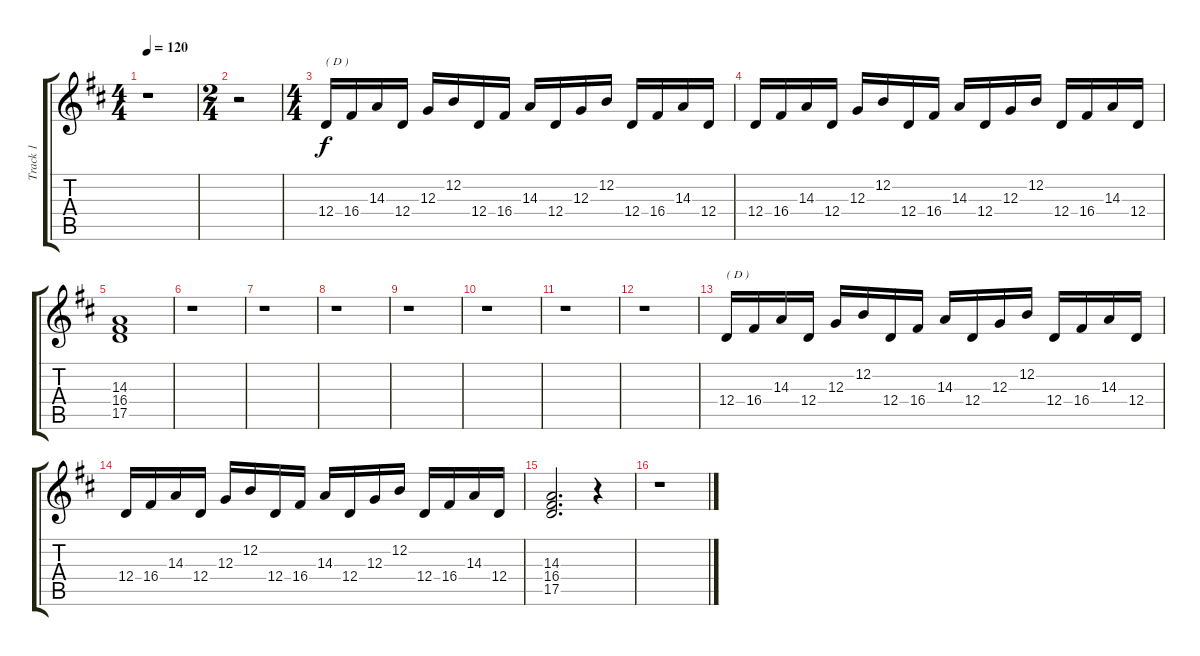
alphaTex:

\track ("Track 1" "Track 1") {instrument harpsichord}
\staff {score tabs}
\tuning (E4 B3 G3 D3 A2 E2) {hide}
\ts (4 4)
\tempo 120
\clef g2
\ks d
r.1{dy f} |
\ts (2 4)
r.2 |
\ts (4 4)
12.4.16{txt "( D )" volume 10} 16.4.16 14.3.16 12.4.16 12.3.16 12.2.16 12.4.16 16.4.16 14.3.16 12.4.16 12.3.16 12.2.16 12.4.16 16.4.16 14.3.16 12.4.16 |
12.4.16 16.4.16 14.3.16 12.4.16 12.3.16 12.2.16 12.4.16 16.4.16 14.3.16 12.4.16 12.3.16 12.2.16 12.4.16 16.4.16 14.3.16 12.4.16 |
(14.3 16.4 17.5).1 |
r.1 |
r.1 |
r.1 |
r.1 |
r.1 |
r.1 |
r.1 |
12.4.16{txt "( D )"} 16.4.16 14.3.16 12.4.16 12.3.16 12.2.16 12.4.16 16.4.16 14.3.16 12.4.16 12.3.16 12.2.16 12.4.16 16.4.16 14.3.16 12.4.16 |
12.4.16 16.4.16 14.3.16 12.4.16 12.3.16 12.2.16 12.4.16 16.4.16 14.3.16 12.4.16 12.3.16 12.2.16 12.4.16 16.4.16 14.3.16 12.4.16 |
(14.3 16.4 17.5).2{d} r.4 |
r.1
